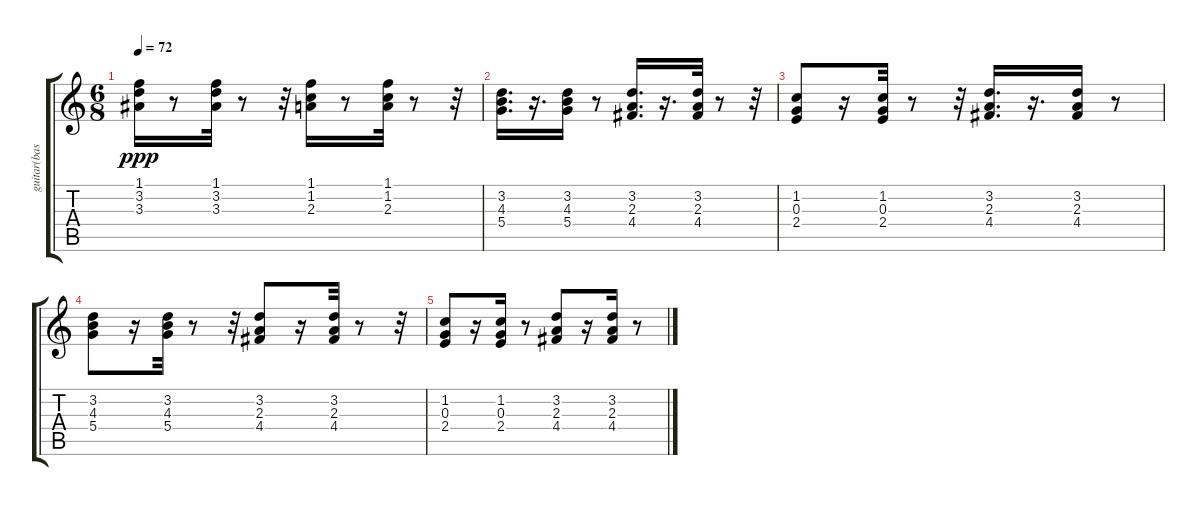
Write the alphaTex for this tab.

\track ("guitar(base)" "guitar(bas") {instrument acousticguitarsteel}
\staff {score tabs}
\tuning (E4 B3 G3 D3 A2 E2) {hide}
\ts (6 8)
\tempo 72
\clef g2
\ks c
(1.1 3.2 3.3).16{dy ppp} r.8 (1.1 3.2 3.3).32 r.8 r.32 (1.1 1.2 2.3).16 r.8 (1.1 1.2 2.3).32 r.8 r.32 |
(3.2 4.3 5.4).16{d} r.16{d} (3.2 4.3 5.4).16 r.8 (3.2 2.3 4.4).16{d} r.16{d} (3.2 2.3 4.4).32 r.8 r.32 |
(1.2 0.3 2.4).8 r.16 (1.2 0.3 2.4).32 r.8 r.32 (3.2 2.3 4.4).16{d} r.16{d} (3.2 2.3 4.4).16 r.8 |
(3.2 4.3 5.4).8 r.16 (3.2 4.3 5.4).32 r.8 r.32 (3.2 2.3 4.4).8 r.16 (3.2 2.3 4.4).32 r.8 r.32 |
(1.2 0.3 2.4).8 r.16 (1.2 0.3 2.4).16 r.8 (3.2 2.3 4.4).8 r.16 (3.2 2.3 4.4).16 r.8
